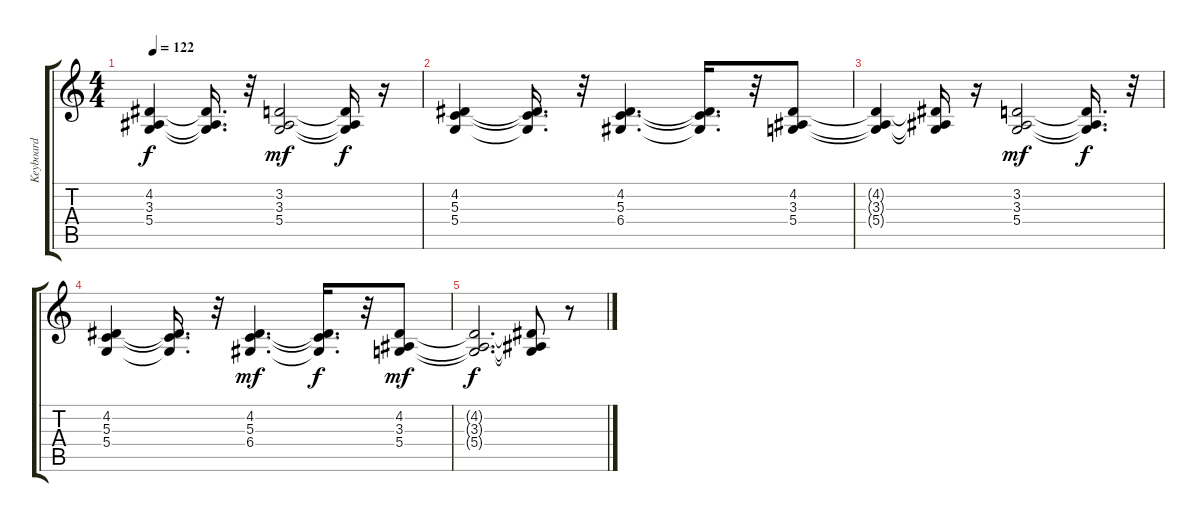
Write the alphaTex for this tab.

\track ("Keyboard" "Keyboard") {instrument electricpiano1}
\staff {score tabs}
\tuning (E4 B3 G3 D3 A2 E2) {hide}
\ts (4 4)
\tempo 122
\clef g2
\ks c
(4.2{t} 3.3{t} 5.4{t}).4{dy f} (4.2{t} 3.3{t} 5.4{t}).16{d} r.32 (3.2 3.3 5.4).2{dy mf} (3.2{t} 3.3{t} 5.4{t}).16{dy f} r.16 |
(4.2 5.3 5.4).4 (4.2{t} 5.3{t} 5.4{t}).16{d} r.32 (4.2 5.3 6.4).4{d} (4.2{t} 5.3{t} 6.4{t}).16{d} r.32 (4.2 3.3 5.4).8 |
(4.2{t} 3.3{t} 5.4{t}).4 (4.2{t} 3.3{t} 5.4{t}).16 r.16 (3.2 3.3 5.4).2{dy mf} (3.2{t} 3.3{t} 5.4{t}).16{d dy f} r.32 |
(4.2 5.3 5.4).4 (4.2{t} 5.3{t} 5.4{t}).16{d} r.32 (4.2 5.3 6.4).4{d dy mf} (4.2{t} 5.3{t} 6.4{t}).16{d dy f} r.32 (4.2 3.3 5.4).8{dy mf} |
(4.2{t} 3.3{t} 5.4{t}).2{d dy f} (4.2{t} 3.3{t} 5.4{t}).8 r.8
